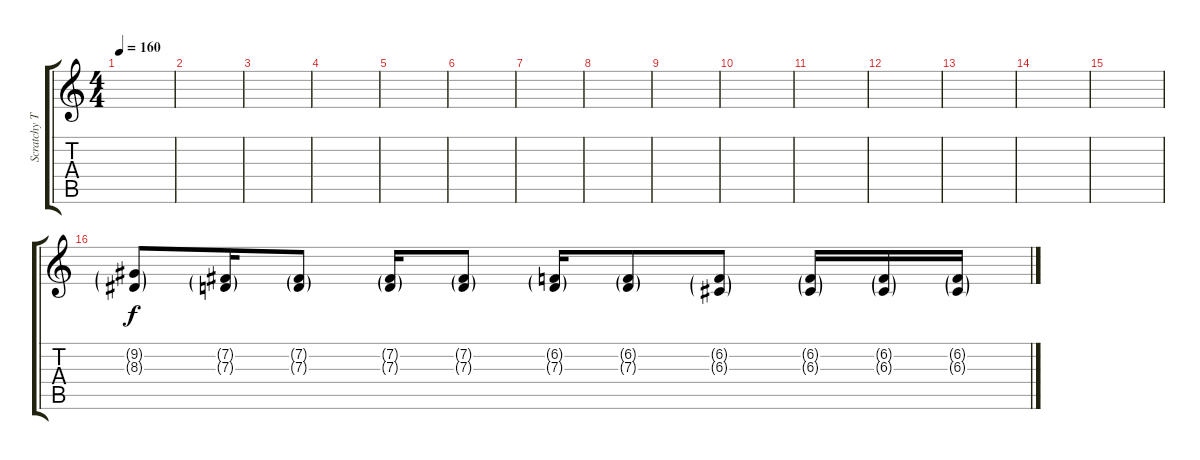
\track ("Scratchy Thing" "Scratchy T") {instrument guitarfretnoise}
\staff {score tabs}
\tuning (E4 B3 G3 D3 A2 E2) {hide}
\ts (4 4)
\tempo 160
\clef g2
\ks c
|
|
|
|
|
|
|
|
|
|
|
|
|
|
|
(9.2{g} 8.3{g}).8 (7.2{g} 7.3{g}).16 (7.2{g} 7.3{g}).8 (7.2{g} 7.3{g}).16 (7.2{g} 7.3{g}).8 (6.2{g} 7.3{g}).16 (6.2{g} 7.3{g}).8 (6.2{g} 6.3{g}).8 (6.2{g} 6.3{g}).16 (6.2{g} 6.3{g}).16 (6.2{g} 6.3{g}).16
